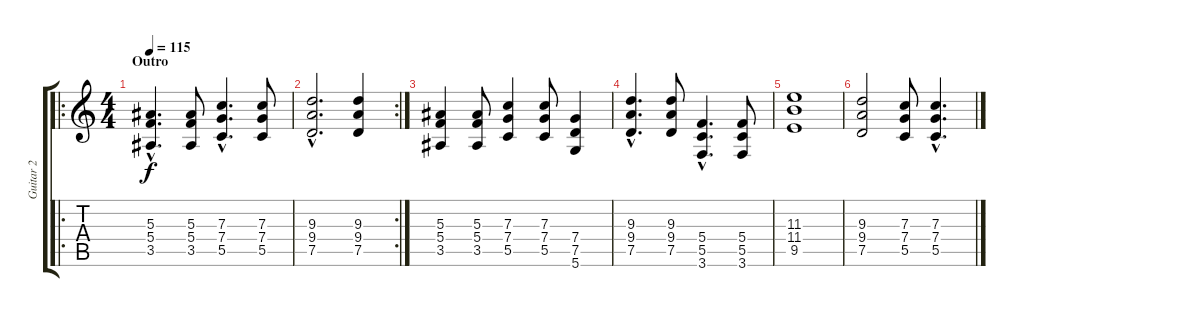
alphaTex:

\track ("Guitar 2" "Guitar 2") {instrument distortionguitar}
\staff {score tabs}
\tuning (D4 A3 F3 C3 G2 D2) {hide}
\ro
\ts (4 4)
\section ("" "Outro")
\tempo 115
\clef g2
\ks c
(5.3{hac} 5.4{hac} 3.5{hac}).4{d dy f} (5.3 5.4 3.5).8 (7.3{hac} 7.4{hac} 5.5{hac}).4{d} (7.3 7.4 5.5).8 |
\rc 2
(9.3{hac} 9.4{hac} 7.5{hac}).2{d} (9.3 9.4 7.5).4 |
(5.3 5.4 3.5).4 (5.3 5.4 3.5).8 (7.3 7.4 5.5).4 (7.3 7.4 5.5).8 (7.4 7.5 5.6).4 |
(9.3{hac} 9.4{hac} 7.5{hac}).4{d} (9.3 9.4 7.5).8 (5.4{hac} 5.5{hac} 3.6{hac}).4{d} (5.4 5.5 3.6).8 |
(11.3 11.4 9.5).1 |
(9.3 9.4 7.5).2 (7.3 7.4 5.5).8 (7.3{hac} 7.4{hac} 5.5{hac}).4{d}
